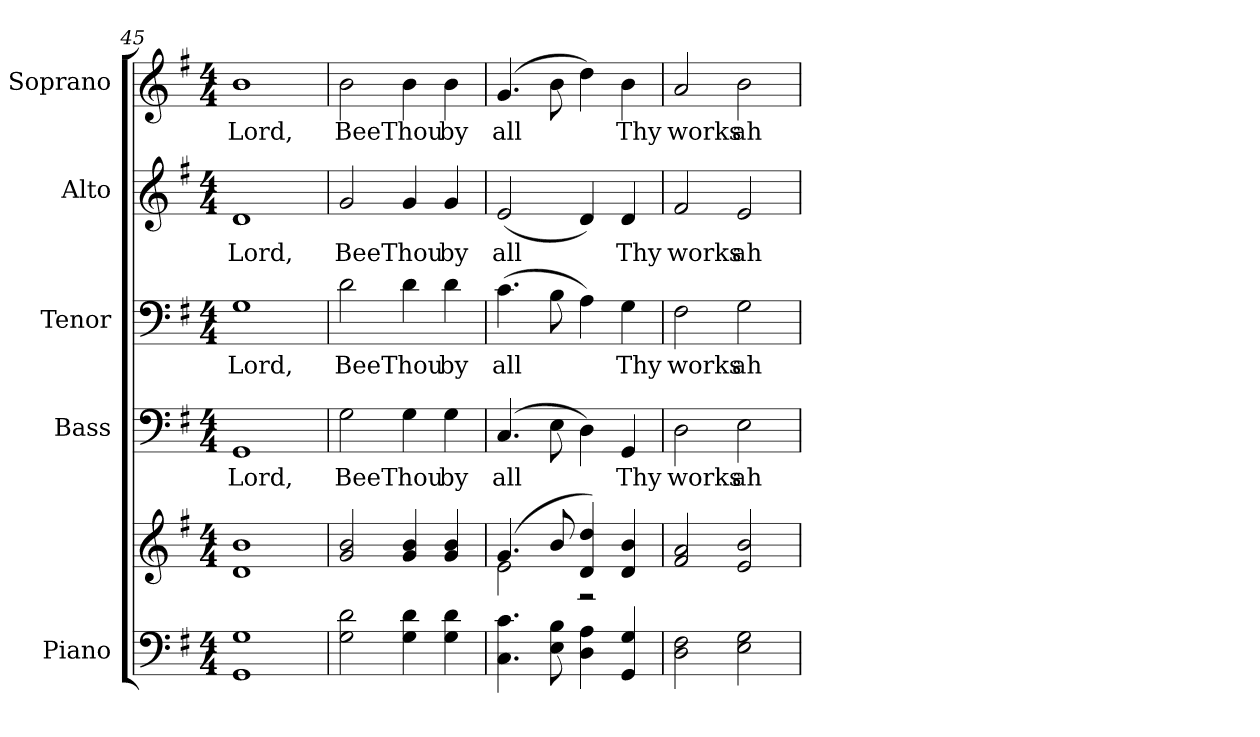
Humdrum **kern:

**kern	**kern	**kern	**text	**kern	**text	**kern	**text	**kern	**text
*part5	*part5	*part4	*part4	*part3	*part3	*part2	*part2	*part1	*part1
*staff6	*staff5	*staff4	*staff4	*staff3	*staff3	*staff2	*staff2	*staff1	*staff1
*I"Piano	*	*I"Bass	*	*I"Tenor	*	*I"Alto	*	*I"Soprano	*
*I'Pno.	*	*I'B.	*	*I'T.	*	*I'A.	*	*I'S.	*
!!LO:PB:g=z
*clefF4	*clefG2	*clefF4	*	*clefF4	*	*clefG2	*	*clefG2	*
*k[f#]	*k[f#]	*k[f#]	*	*k[f#]	*	*k[f#]	*	*k[f#]	*
*G:	*G:	*G:	*	*G:	*	*G:	*	*G:	*
*M4/4	*M4/4	*M4/4	*	*M4/4	*	*M4/4	*	*M4/4	*
=45	=45	=45	=45	=45	=45	=45	=45	=45	=45
!	!	!	!LO:LY:b:color=#000000	!	!	!	!	!	!
!	!	!	!	!	!LO:LY:b:color=#000000	!	!	!	!
!	!	!	!	!	!	!	!LO:LY:b:color=#000000	!	!
!	!	!	!	!	!	!	!	!	!LO:LY:b:color=#000000
1GGi 1Gi	1di 1bi	1GGi	Lord,	1Gi	Lord,	1di	Lord,	1bi	Lord,
=46	=46	=46	=46	=46	=46	=46	=46	=46	=46
!	!	!	!LO:LY:b:color=#000000	!	!	!	!	!	!
!	!	!	!	!	!LO:LY:b:color=#000000	!	!	!	!
!	!	!	!	!	!	!	!LO:LY:b:color=#000000	!	!
!	!	!	!	!	!	!	!	!	!LO:LY:b:color=#000000
2Gi\ 2di	2gi/ 2bi	2Gi\	Bee	2di\	Bee	2gi/	Bee	2bi\	Bee
!	!	!	!LO:LY:b:color=#000000	!	!	!	!	!	!
!	!	!	!	!	!LO:LY:b:color=#000000	!	!	!	!
!	!	!	!	!	!	!	!LO:LY:b:color=#000000	!	!
!	!	!	!	!	!	!	!	!	!LO:LY:b:color=#000000
4Gi\ 4di	4gi/ 4bi	4Gi\	Thou	4di\	Thou	4gi/	Thou	4bi\	Thou
!	!	!	!LO:LY:b:color=#000000	!	!	!	!	!	!
!	!	!	!	!	!LO:LY:b:color=#000000	!	!	!	!
!	!	!	!	!	!	!	!LO:LY:b:color=#000000	!	!
!	!	!	!	!	!	!	!	!	!LO:LY:b:color=#000000
4Gi\ 4di	4gi/ 4bi	4Gi\	by	4di\	by	4gi/	by	4bi\	by
!!LO:PB:g=z
=47	=47	=47	=47	=47	=47	=47	=47	=47	=47
*	*^	*	*	*	*	*	*	*	*
!	!	!	!	!LO:LY:b:color=#000000	!	!	!	!	!	!
!	!	!	!	!	!	!LO:LY:b:color=#000000	!	!	!	!
!	!	!	!	!	!	!	!	!LO:LY:b:color=#000000	!	!
!	!	!	!	!	!	!	!	!	!	!LO:LY:b:color=#000000
4.Ci\ 4.ci	(4.gi/	2ei\	(4.Ci/	all	(4.ci\	all	(2ei/	all	(4.gi/	all
8Ei\ 8Bi	8bi/	.	8Ei\	.	8Bi\	.	.	.	8bi\	.
4Di\ 4Ai	4di/ 4ddi)	2r	4Di\)	.	4Ai\)	.	4di/)	.	4ddi\)	.
!	!	!	!	!LO:LY:b:color=#000000	!	!	!	!	!	!
!	!	!	!	!	!	!LO:LY:b:color=#000000	!	!	!	!
!	!	!	!	!	!	!	!	!LO:LY:b:color=#000000	!	!
!	!	!	!	!	!	!	!	!	!	!LO:LY:b:color=#000000
4GGi/ 4Gi	4di/ 4bi	.	4GGi/	Thy	4Gi\	Thy	4di/	Thy	4bi\	Thy
*	*v	*v	*	*	*	*	*	*	*	*
=48	=48	=48	=48	=48	=48	=48	=48	=48	=48
!	!	!	!LO:LY:b:color=#000000	!	!	!	!	!	!
!	!	!	!	!	!LO:LY:b:color=#000000	!	!	!	!
!	!	!	!	!	!	!	!LO:LY:b:color=#000000	!	!
!	!	!	!	!	!	!	!	!	!LO:LY:b:color=#000000
2Di\ 2F#i	2f#i/ 2ai	2Di\	works	2F#i\	works	2f#i/	works	2ai/	works
!	!	!	!LO:LY:b:color=#000000	!	!	!	!	!	!
!	!	!	!	!	!LO:LY:b:color=#000000	!	!	!	!
!	!	!	!	!	!	!	!LO:LY:b:color=#000000	!	!
!	!	!	!	!	!	!	!	!	!LO:LY:b:color=#000000
2Ei\ 2Gi	2ei/ 2bi	2Ei\	ah	2Gi\	ah	2ei/	ah	2bi\	ah
=	=	=	=	=	=	=	=	=	=
*-	*-	*-	*-	*-	*-	*-	*-	*-	*-
